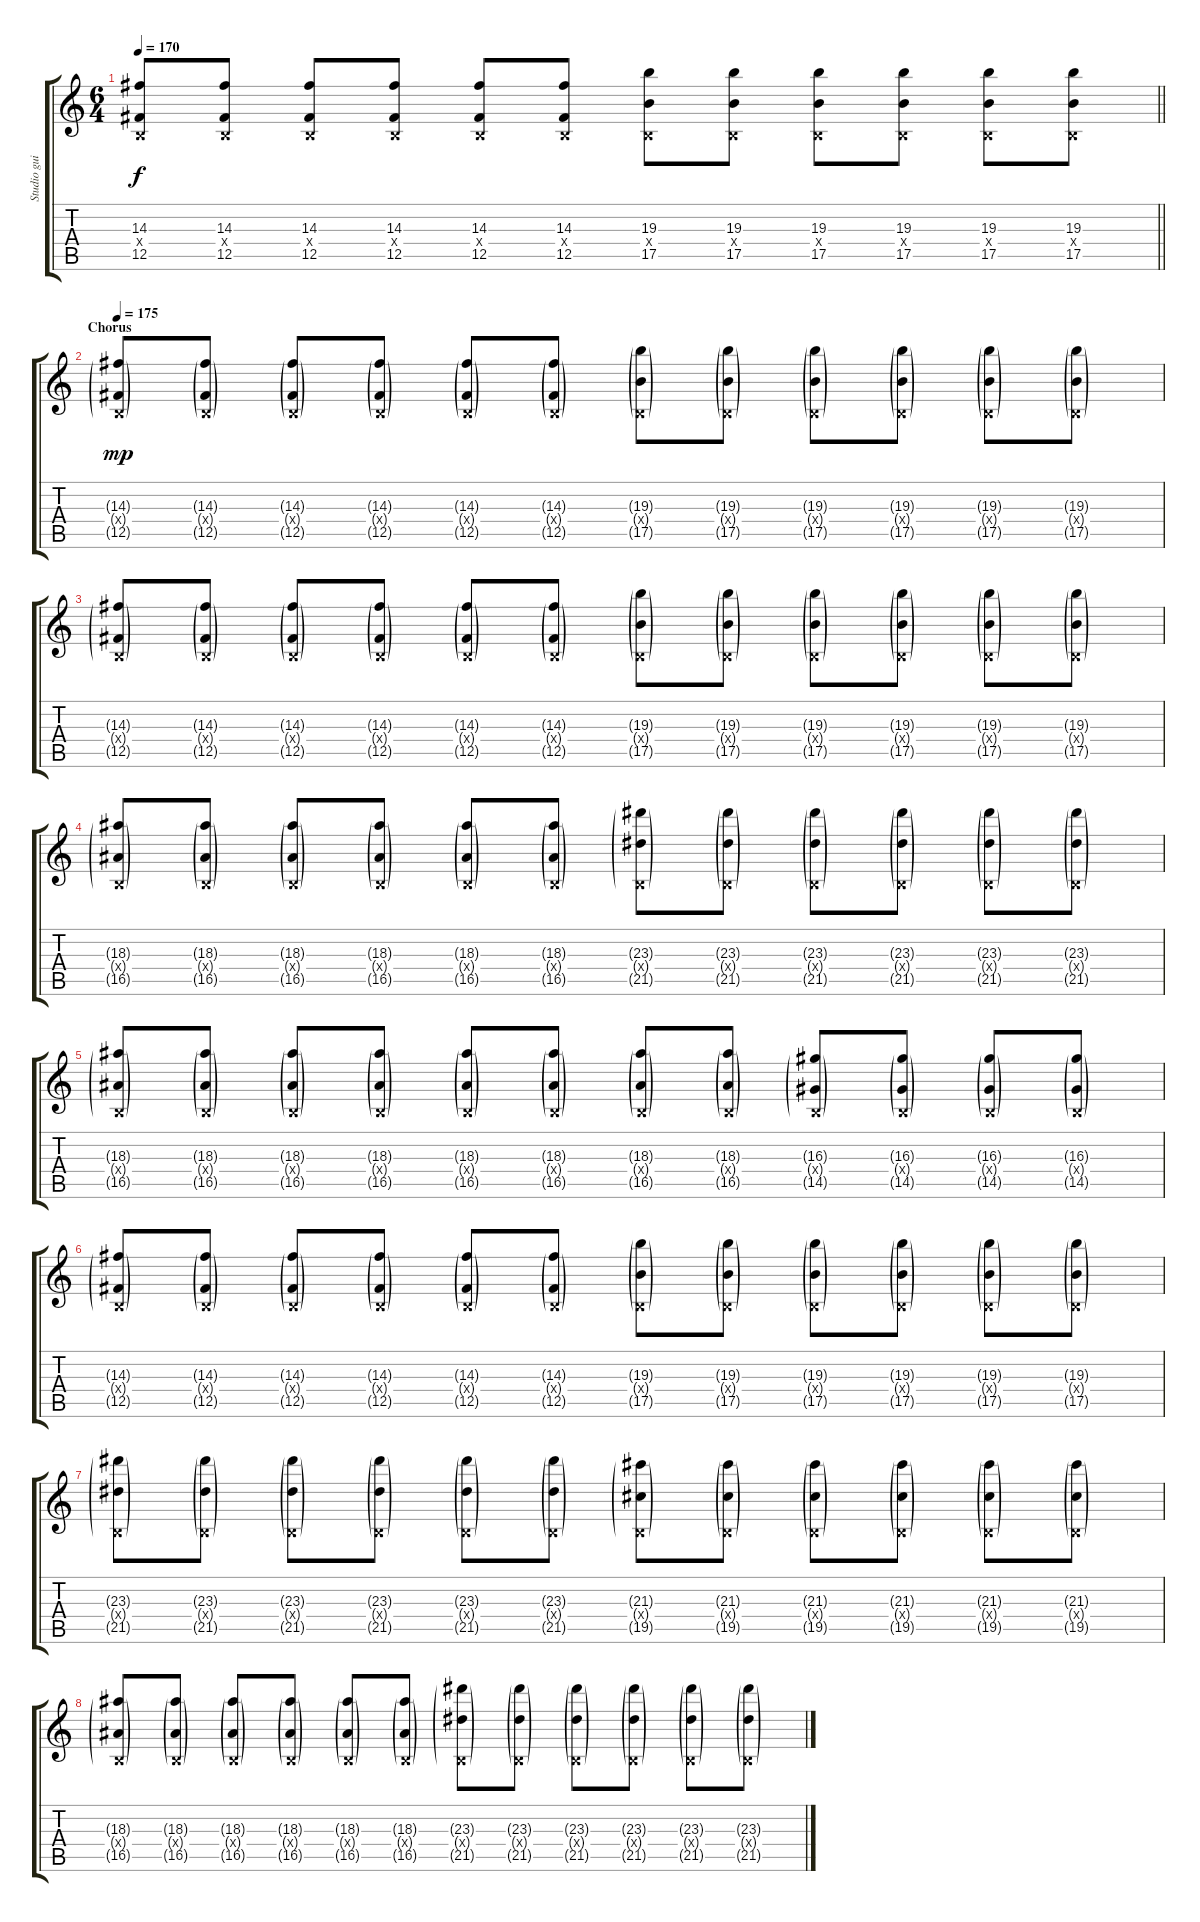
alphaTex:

\track ("Studio guitar" "Studio gui") {instrument overdrivenguitar}
\staff {score tabs}
\tuning (Db4 Ab3 E3 B2 Gb2 B1) {hide}
\ts (6 4)
\tempo 170
\clef g2
\barLineRight lightlight
\ks c
(14.3 0.4{x} 12.5).8{dy f balance 16} (14.3 0.4{x} 12.5).8{balance 0} (14.3 0.4{x} 12.5).8 (14.3 0.4{x} 12.5).8 (14.3 0.4{x} 12.5).8 (14.3 0.4{x} 12.5).8 (19.3 0.4{x} 17.5).8 (19.3 0.4{x} 17.5).8 (19.3 0.4{x} 17.5).8 (19.3 0.4{x} 17.5).8 (19.3 0.4{x} 17.5).8 (19.3 0.4{x} 17.5).8 |
\section ("" "Chorus ")
\tempo 175
(14.3{g} 0.4{g x} 12.5{g}).8{dy mp balance 8} (14.3{g} 0.4{g x} 12.5{g}).8 (14.3{g} 0.4{g x} 12.5{g}).8 (14.3{g} 0.4{g x} 12.5{g}).8 (14.3{g} 0.4{g x} 12.5{g}).8 (14.3{g} 0.4{g x} 12.5{g}).8 (19.3{g} 0.4{g x} 17.5{g}).8 (19.3{g} 0.4{g x} 17.5{g}).8 (19.3{g} 0.4{g x} 17.5{g}).8 (19.3{g} 0.4{g x} 17.5{g}).8 (19.3{g} 0.4{g x} 17.5{g}).8 (19.3{g} 0.4{g x} 17.5{g}).8 |
(14.3{g} 0.4{g x} 12.5{g}).8 (14.3{g} 0.4{g x} 12.5{g}).8 (14.3{g} 0.4{g x} 12.5{g}).8 (14.3{g} 0.4{g x} 12.5{g}).8 (14.3{g} 0.4{g x} 12.5{g}).8 (14.3{g} 0.4{g x} 12.5{g}).8 (19.3{g} 0.4{g x} 17.5{g}).8 (19.3{g} 0.4{g x} 17.5{g}).8 (19.3{g} 0.4{g x} 17.5{g}).8 (19.3{g} 0.4{g x} 17.5{g}).8 (19.3{g} 0.4{g x} 17.5{g}).8 (19.3{g} 0.4{g x} 17.5{g}).8 |
(18.3{g} 0.4{g x} 16.5{g}).8 (18.3{g} 0.4{g x} 16.5{g}).8 (18.3{g} 0.4{g x} 16.5{g}).8 (18.3{g} 0.4{g x} 16.5{g}).8 (18.3{g} 0.4{g x} 16.5{g}).8 (18.3{g} 0.4{g x} 16.5{g}).8 (23.3{g} 0.4{g x} 21.5{g}).8 (23.3{g} 0.4{g x} 21.5{g}).8 (23.3{g} 0.4{g x} 21.5{g}).8 (23.3{g} 0.4{g x} 21.5{g}).8 (23.3{g} 0.4{g x} 21.5{g}).8 (23.3{g} 0.4{g x} 21.5{g}).8 |
(18.3{g} 0.4{g x} 16.5{g}).8 (18.3{g} 0.4{g x} 16.5{g}).8 (18.3{g} 0.4{g x} 16.5{g}).8 (18.3{g} 0.4{g x} 16.5{g}).8 (18.3{g} 0.4{g x} 16.5{g}).8 (18.3{g} 0.4{g x} 16.5{g}).8 (18.3{g} 0.4{g x} 16.5{g}).8 (18.3{g} 0.4{g x} 16.5{g}).8 (16.3{g} 0.4{g x} 14.5{g}).8 (16.3{g} 0.4{g x} 14.5{g}).8 (16.3{g} 0.4{g x} 14.5{g}).8 (16.3{g} 0.4{g x} 14.5{g}).8 |
(14.3{g} 0.4{g x} 12.5{g}).8 (14.3{g} 0.4{g x} 12.5{g}).8 (14.3{g} 0.4{g x} 12.5{g}).8 (14.3{g} 0.4{g x} 12.5{g}).8 (14.3{g} 0.4{g x} 12.5{g}).8 (14.3{g} 0.4{g x} 12.5{g}).8 (19.3{g} 0.4{g x} 17.5{g}).8 (19.3{g} 0.4{g x} 17.5{g}).8 (19.3{g} 0.4{g x} 17.5{g}).8 (19.3{g} 0.4{g x} 17.5{g}).8 (19.3{g} 0.4{g x} 17.5{g}).8 (19.3{g} 0.4{g x} 17.5{g}).8 |
(23.3{g} 0.4{g x} 21.5{g}).8 (23.3{g} 0.4{g x} 21.5{g}).8 (23.3{g} 0.4{g x} 21.5{g}).8 (23.3{g} 0.4{g x} 21.5{g}).8 (23.3{g} 0.4{g x} 21.5{g}).8 (23.3{g} 0.4{g x} 21.5{g}).8 (21.3{g} 0.4{g x} 19.5{g}).8 (21.3{g} 0.4{g x} 19.5{g}).8 (21.3{g} 0.4{g x} 19.5{g}).8 (21.3{g} 0.4{g x} 19.5{g}).8 (21.3{g} 0.4{g x} 19.5{g}).8 (21.3{g} 0.4{g x} 19.5{g}).8 |
(18.3{g} 0.4{g x} 16.5{g}).8 (18.3{g} 0.4{g x} 16.5{g}).8 (18.3{g} 0.4{g x} 16.5{g}).8 (18.3{g} 0.4{g x} 16.5{g}).8 (18.3{g} 0.4{g x} 16.5{g}).8 (18.3{g} 0.4{g x} 16.5{g}).8 (23.3{g} 0.4{g x} 21.5{g}).8 (23.3{g} 0.4{g x} 21.5{g}).8 (23.3{g} 0.4{g x} 21.5{g}).8 (23.3{g} 0.4{g x} 21.5{g}).8 (23.3{g} 0.4{g x} 21.5{g}).8 (23.3{g} 0.4{g x} 21.5{g}).8
